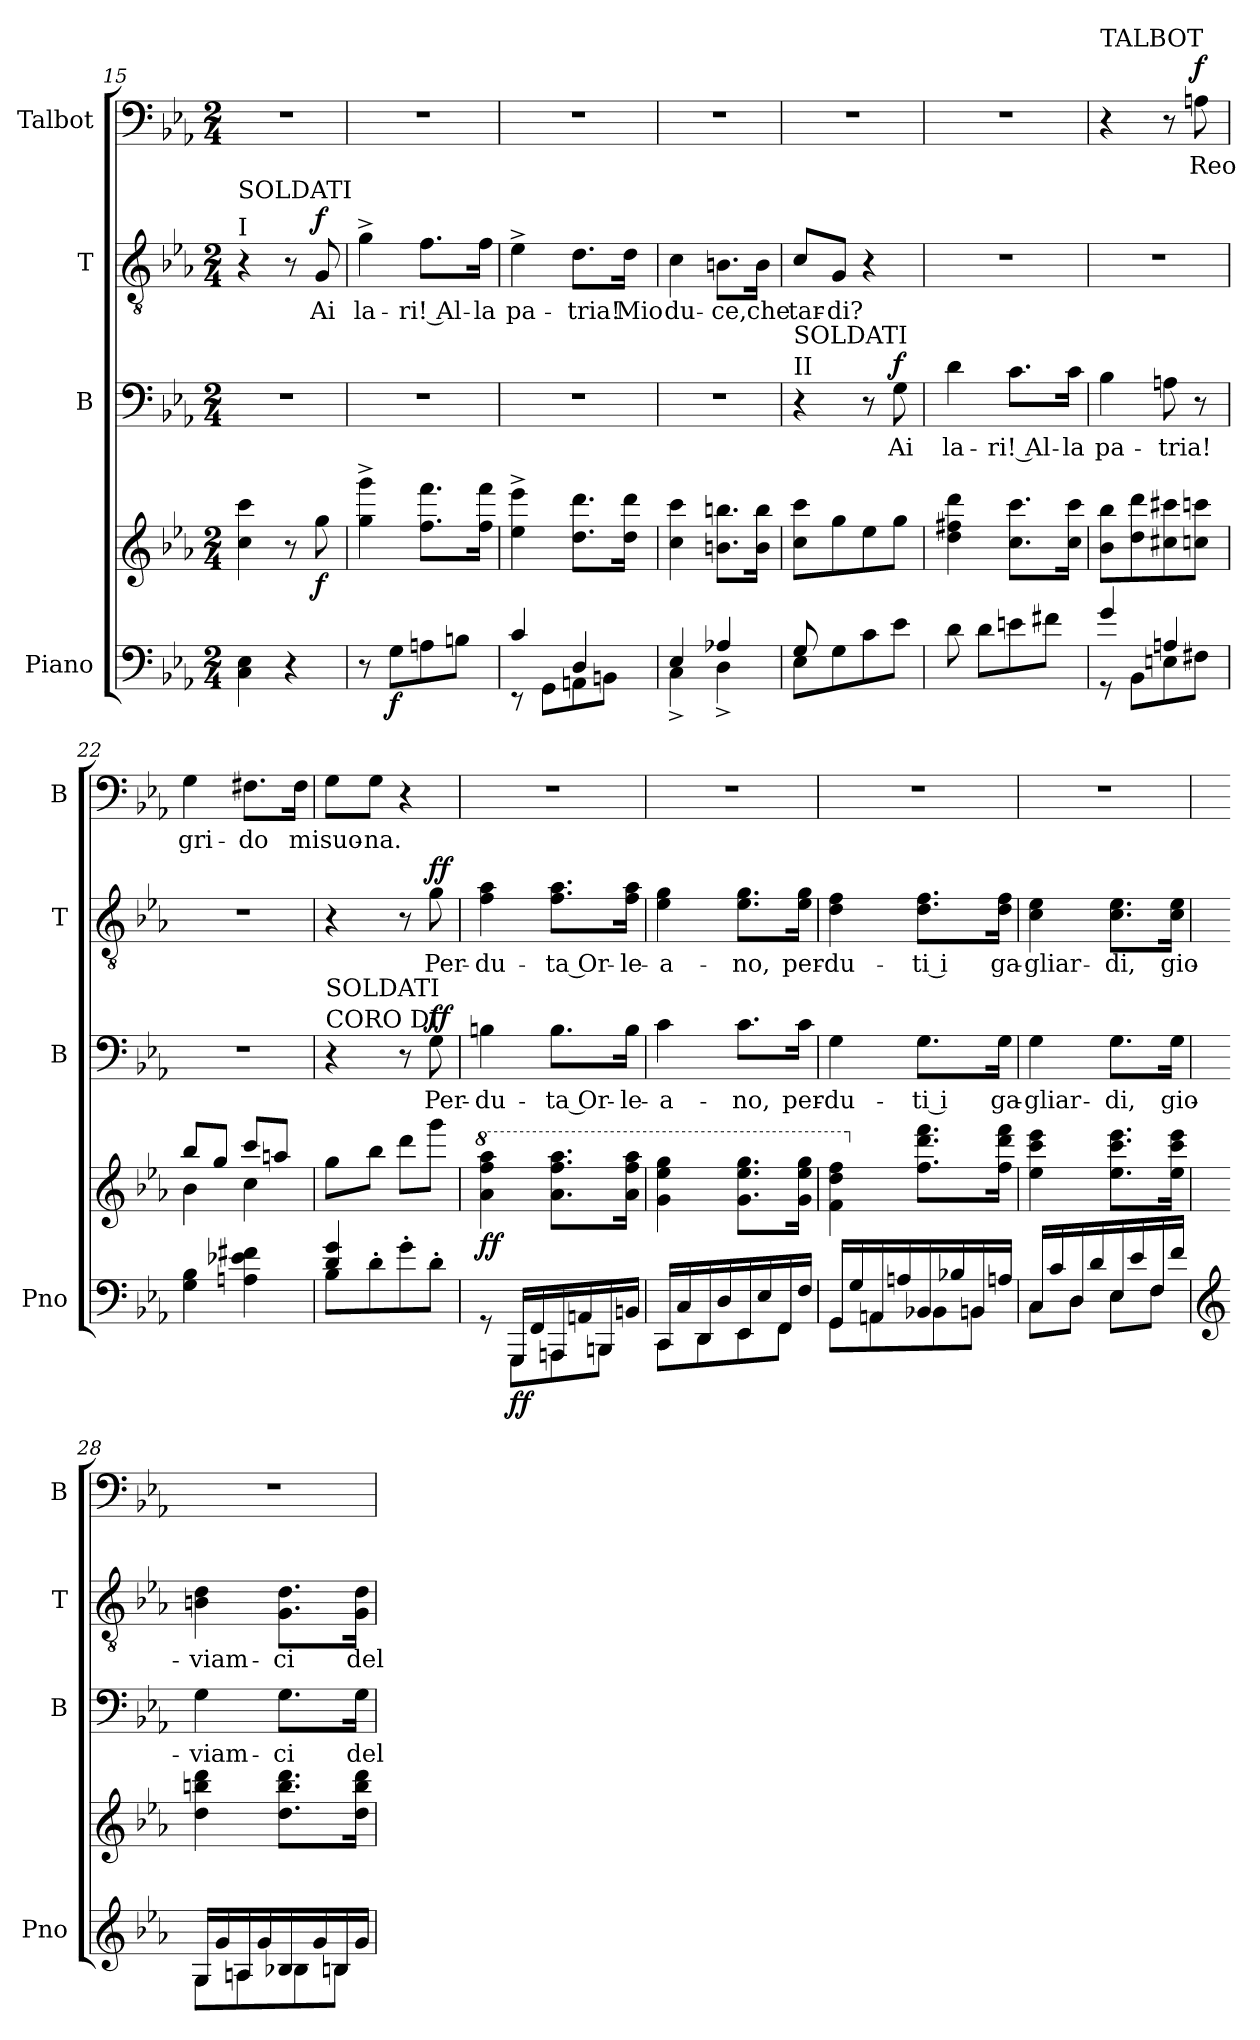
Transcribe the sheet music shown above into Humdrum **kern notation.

**kern	**kern	**dynam	**kern	**text	**dynam	**kern	**text	**dynam	**kern	**text	**dynam
*part4	*part4	*part4	*part3	*part3	*part3	*part2	*part2	*part2	*part1	*part1	*part1
*staff5	*staff4	*staff4/5	*staff3	*staff3	*staff3	*staff2	*staff2	*staff2	*staff1	*staff1	*staff1
*I"Piano	*	*	*I"B	*	*	*I"T	*	*	*I"Talbot	*	*
*I'Pno	*	*	*I'B	*	*	*I'T	*	*	*I'B	*	*
*clefF4	*clefG2	*	*clefF4	*	*	*clefGv2	*	*	*clefF4	*	*
*k[b-e-a-]	*k[b-e-a-]	*	*k[b-e-a-]	*	*	*k[b-e-a-]	*	*	*k[b-e-a-]	*	*
*M2/4	*M2/4	*	*M2/4	*	*	*M2/4	*	*	*M2/4	*	*
=15	=15	=15	=15	=15	=15	=15	=15	=15	=15	=15	=15
!	!	!	!	!	!	!LO:TX:a:t=SOLDATI	!	!	!	!	!
!	!	!	!	!	!	!LO:TX:a:t=I	!	!	!	!	!
4C\ 4E-\	4cc\ 4ccc\	.	2r	.	.	4r	.	.	2r	.	.
4r	8r	.	.	.	.	8r	.	.	.	.	.
!	!	!LO:DY:b	!	!	!	!	!LO:LY:b	!LO:DY:a	!	!	!
.	8gg\	f	.	.	.	8G/	Ai	f	.	.	.
=16	=16	=16	=16	=16	=16	=16	=16	=16	=16	=16	=16
!	!	!	!	!	!	!	!LO:LY:b	!	!	!	!
8r	4gg\^ 4ggg\^	.	2r	.	.	4g^\	la-	.	2r	.	.
!	!	!LO:DY:b=2	!	!	!	!	!	!	!	!	!
8G\L	.	f	.	.	.	.	.	.	.	.	.
!	!	!	!	!	!	!	!LO:LY:b	!	!	!	!
8An\	8.ff\ 8.fff\L	.	.	.	.	8.f\L	-ri! Al-	.	.	.	.
8Bn\J	.	.	.	.	.	.	.	.	.	.	.
!	!	!	!	!	!	!	!LO:LY:b	!	!	!	!
.	16ff\ 16fff\Jk	.	.	.	.	16f\Jk	-la	.	.	.	.
=17	=17	=17	=17	=17	=17	=17	=17	=17	=17	=17	=17
*^	*	*	*	*	*	*	*	*	*	*	*
!	!	!	!	!	!	!	!	!LO:LY:b	!	!	!	!
4c/	8r	4ee-\^ 4eee-\^	.	2r	.	.	4e-^\	pa-	.	2r	.	.
.	8GG\L	.	.	.	.	.	.	.	.	.	.	.
!	!	!	!	!	!	!	!	!LO:LY:b	!	!	!	!
4D/	8AAn\	8.dd\ 8.ddd\L	.	.	.	.	8.d\L	-tria!	.	.	.	.
.	8BBn\J	.	.	.	.	.	.	.	.	.	.	.
!	!	!	!	!	!	!	!	!LO:LY:b	!	!	!	!
.	.	16dd\ 16ddd\Jk	.	.	.	.	16d\Jk	Mio	.	.	.	.
=18	=18	=18	=18	=18	=18	=18	=18	=18	=18	=18	=18	=18
!	!	!	!	!	!	!	!	!LO:LY:b	!	!	!	!
4E-/	4C^\	4cc\ 4ccc\	.	2r	.	.	4c\	du-	.	2r	.	.
!	!	!	!	!	!	!	!	!LO:LY:b	!	!	!	!
4A-X/	4D^\	8.bn\ 8.bbn\L	.	.	.	.	8.Bn\L	-ce,	.	.	.	.
!	!	!	!	!	!	!	!	!LO:LY:b	!	!	!	!
.	.	16b\ 16bb\Jk	.	.	.	.	16B\Jk	che	.	.	.	.
=19	=19	=19	=19	=19	=19	=19	=19	=19	=19	=19	=19	=19
!	!	!	!	!LO:TX:a:t=SOLDATI	!	!	!	!	!	!	!	!
!	!	!	!	!LO:TX:a:t=II	!	!	!	!	!	!	!	!
!	!	!	!	!	!	!	!	!LO:LY:b	!	!	!	!
8E-\L	8G/	8cc\ 8ccc\L	.	4r	.	.	8c/L	tar-	.	2r	.	.
!	!	!	!	!	!	!	!	!LO:LY:b	!	!	!	!
8G\	4.ryy	8gg\	.	.	.	.	8G/J	-di?	.	.	.	.
8c\	.	8ee-\	.	8r	.	.	4r	.	.	.	.	.
!	!	!	!	!	!LO:LY:b	!LO:DY:a	!	!	!	!	!	!
8e-\J	.	8gg\J	.	8G\	Ai	f	.	.	.	.	.	.
*v	*v	*	*	*	*	*	*	*	*	*	*	*
=20	=20	=20	=20	=20	=20	=20	=20	=20	=20	=20	=20
!	!	!	!	!LO:LY:b	!	!	!	!	!	!	!
8d\	4dd\ 4ff#X\ 4ddd\	.	4d\	la-	.	2r	.	.	2r	.	.
8d\L	.	.	.	.	.	.	.	.	.	.	.
!	!	!	!	!LO:LY:b	!	!	!	!	!	!	!
8en\	8.cc\ 8.ccc\L	.	8.c\L	-ri! Al-	.	.	.	.	.	.	.
8f#X\J	.	.	.	.	.	.	.	.	.	.	.
!	!	!	!	!LO:LY:b	!	!	!	!	!	!	!
.	16cc\ 16ccc\Jk	.	16c\Jk	-la	.	.	.	.	.	.	.
!!LO:PB:g=z
=21	=21	=21	=21	=21	=21	=21	=21	=21	=21	=21	=21
*^	*	*	*	*	*	*	*	*	*	*	*
!	!	!	!	!	!	!	!	!	!	!LO:TX:a:t=TALBOT	!	!
!	!	!	!	!	!LO:LY:b	!	!	!	!	!	!	!
4g/	8r	8b-\ 8bb-\L	.	4B-\	pa-	.	2r	.	.	4r	.	.
.	8BB-\L	8dd\ 8ddd\	.	.	.	.	.	.	.	.	.	.
!	!	!	!	!	!LO:LY:b	!	!	!	!	!	!	!
4An/	8En\	8cc#X\ 8ccc#X\	.	8An\	-tria!	.	.	.	.	8r	.	.
!	!	!	!	!	!	!	!	!	!	!	!LO:LY:b	!LO:DY:a
.	8F#X\J	8ccn\ 8cccn\J	.	8r	.	.	.	.	.	8An\	Reo	f
=22	=22	=22	=22	=22	=22	=22	=22	=22	=22	=22	=22	=22
*	*	*^	*	*	*	*	*	*	*	*	*	*
!	!	!	!	!	!	!	!	!	!	!	!	!LO:LY:b	!
*v	*v	*	*	*	*	*	*	*	*	*	*	*	*
4G\ 4B-\	8bb-/L	4b-\	.	2r	.	.	2r	.	.	4G\	gri-	.
.	8gg/J	.	.	.	.	.	.	.	.	.	.	.
!	!	!	!	!	!	!	!	!	!	!	!LO:LY:b	!
4An\ 4e-X\ 4f#X\	8ccc/L	4cc\	.	.	.	.	.	.	.	8.F#X\L	-do	.
.	8aan/J	.	.	.	.	.	.	.	.	.	.	.
!	!	!	!	!	!	!	!	!	!	!	!LO:LY:b	!
.	.	.	.	.	.	.	.	.	.	16F#\Jk	mi	.
*	*v	*v	*	*	*	*	*	*	*	*	*	*
=23	=23	=23	=23	=23	=23	=23	=23	=23	=23	=23	=23
*^	*	*	*	*	*	*	*	*	*	*	*
!	!	!	!	!LO:TX:a:t=CORO DI	!	!	!	!	!	!	!	!
!	!	!	!	!LO:TX:a:t=SOLDATI	!	!	!	!	!	!	!	!
!	!	!	!	!	!	!	!	!	!	!	!LO:LY:b	!
8B-'\L	4d/ 4g/	8gg\L	.	4r	.	.	4r	.	.	8G\L	suo-	.
!	!	!	!	!	!	!	!	!	!	!	!LO:LY:b	!
8d'\	.	8bb-\J	.	.	.	.	.	.	.	8G\J	-na.	.
8g'\	4ryy	8ddd\L	.	8r	.	.	8r	.	.	4r	.	.
!	!	!	!	!	!LO:LY:b	!LO:DY:a	!	!LO:LY:b	!LO:DY:a	!	!	!
8d'\J	.	8ggg\J	.	8G\	Per-	ff	8g\	Per-	ff	.	.	.
=24	=24	=24	=24	=24	=24	=24	=24	=24	=24	=24	=24	=24
*	*	*8va	*	*	*	*	*	*	*	*	*	*
!	!	!	!LO:DY:b	!	!LO:LY:b	!	!	!LO:LY:b	!	!	!	!
8rGG	8ryy	4aa-\ 4fff\ 4aaa-\	ff	4Bn\	-du-	.	4f!\ 4a-\	-du-	.	2r	.	.
!	!	!	!LO:DY:b=2	!	!	!	!	!	!	!	!	!
16GGG/LL	8GGG\L	.	ff	.	.	.	.	.	.	.	.	.
16FF/	.	.	.	.	.	.	.	.	.	.	.	.
!	!	!	!	!	!LO:LY:b	!	!	!LO:LY:b	!	!	!	!
16AAAn/	8AAA\	8.aa-\ 8.fff\ 8.aaa-\L	.	8.B\L	-ta Or-	.	8.f!\ 8.a-\L	-ta Or-	.	.	.	.
16AAn/	.	.	.	.	.	.	.	.	.	.	.	.
16BBBn/	8BBB\J	.	.	.	.	.	.	.	.	.	.	.
!	!	!	!	!	!LO:LY:b	!	!	!LO:LY:b	!	!	!	!
16BBn/JJ	.	16aa-\ 16fff\ 16aaa-\Jk	.	16B\Jk	-le-	.	16f!\ 16a-\Jk	-le-	.	.	.	.
=25	=25	=25	=25	=25	=25	=25	=25	=25	=25	=25	=25	=25
!	!	!	!	!	!LO:LY:b	!	!	!LO:LY:b	!	!	!	!
16CC/LL	8CC\L	4gg\ 4eee-\ 4ggg\	.	4c\	-a-	.	4e-!\ 4g\	-a-	.	2r	.	.
16C/	.	.	.	.	.	.	.	.	.	.	.	.
16DD/	8DD\	.	.	.	.	.	.	.	.	.	.	.
16D/	.	.	.	.	.	.	.	.	.	.	.	.
!	!	!	!	!	!LO:LY:b	!	!	!LO:LY:b	!	!	!	!
16EE-/	8EE-\	8.gg\ 8.eee-\ 8.ggg\L	.	8.c\L	-no,	.	8.e-!\ 8.g\L	-no,	.	.	.	.
16E-/	.	.	.	.	.	.	.	.	.	.	.	.
16FF/	8FF\J	.	.	.	.	.	.	.	.	.	.	.
!	!	!	!	!	!LO:LY:b	!	!	!LO:LY:b	!	!	!	!
16F/JJ	.	16gg\ 16eee-\ 16ggg\Jk	.	16c\Jk	per-	.	16e-!\ 16g\Jk	per-	.	.	.	.
!!LO:LB:g=z
=26	=26	=26	=26	=26	=26	=26	=26	=26	=26	=26	=26	=26
!	!	!	!	!	!LO:LY:b	!	!	!LO:LY:b	!	!	!	!
16GG/LL	8GG\L	4ff\ 4ddd\ 4fff\	.	4G\	-du-	.	4d!\ 4f\	-du-	.	2r	.	.
16G/	.	.	.	.	.	.	.	.	.	.	.	.
16AAn/	8AA\	.	.	.	.	.	.	.	.	.	.	.
16An/	.	.	.	.	.	.	.	.	.	.	.	.
*	*	*X8va	*	*	*	*	*	*	*	*	*	*
!	!	!	!	!	!LO:LY:b	!	!	!LO:LY:b	!	!	!	!
16BB-X/	8BB-\	8.ff\ 8.ddd\ 8.fff\L	.	8.G\L	-ti i	.	8.d!\ 8.f\L	-ti i	.	.	.	.
16B-X/	.	.	.	.	.	.	.	.	.	.	.	.
16BBn/	8BB\J	.	.	.	.	.	.	.	.	.	.	.
!	!	!	!	!	!LO:LY:b	!	!	!LO:LY:b	!	!	!	!
16An/JJ	.	16ff\ 16ddd\ 16fff\Jk	.	16G\Jk	ga-	.	16d!\ 16f\Jk	ga-	.	.	.	.
=27	=27	=27	=27	=27	=27	=27	=27	=27	=27	=27	=27	=27
!	!	!	!	!	!LO:LY:b	!	!	!LO:LY:b	!	!	!	!
16C/LL	8C\L	4ee-\ 4ccc\ 4eee-\	.	4G\	-gliar-	.	4c!\ 4e-\	-gliar-	.	2r	.	.
16c/	.	.	.	.	.	.	.	.	.	.	.	.
16D/	8D\J	.	.	.	.	.	.	.	.	.	.	.
16d/	.	.	.	.	.	.	.	.	.	.	.	.
!	!	!	!	!	!LO:LY:b	!	!	!LO:LY:b	!	!	!	!
16E-/	8E-\L	8.ee-\ 8.ccc\ 8.eee-\L	.	8.G\L	-di,	.	8.c!\ 8.e-\L	-di,	.	.	.	.
16e-/	.	.	.	.	.	.	.	.	.	.	.	.
16F/	8F\J	.	.	.	.	.	.	.	.	.	.	.
!	!	!	!	!	!LO:LY:b	!	!	!LO:LY:b	!	!	!	!
16f/JJ	.	16ee-\ 16ccc\ 16eee-\Jk	.	16G\Jk	gio-	.	16c!\ 16e-\Jk	gio-	.	.	.	.
=28	=28	=28	=28	=28	=28	=28	=28	=28	=28	=28	=28	=28
*clefG2	*	*	*	*	*	*	*	*	*	*	*	*
!	!	!	!	!	!LO:LY:b	!	!	!LO:LY:b	!	!	!	!
16G/LL	8G\L	4dd\ 4bbn\ 4ddd\	.	4G\	-viam-	.	4Bn!\ 4d\	-viam-	.	2r	.	.
16g/	.	.	.	.	.	.	.	.	.	.	.	.
16An/	8A\	.	.	.	.	.	.	.	.	.	.	.
16g/	.	.	.	.	.	.	.	.	.	.	.	.
!	!	!	!	!	!LO:LY:b	!	!	!LO:LY:b	!	!	!	!
16B-X/	8B-\	8.dd\ 8.bb\ 8.ddd\L	.	8.G\L	-ci	.	8.G!\ 8.d\L	-ci	.	.	.	.
16g/	.	.	.	.	.	.	.	.	.	.	.	.
16Bn/	8B\J	.	.	.	.	.	.	.	.	.	.	.
!	!	!	!	!	!LO:LY:b	!	!	!LO:LY:b	!	!	!	!
16g/JJ	.	16dd\ 16bb\ 16ddd\Jk	.	16G\Jk	del	.	16G!\ 16d\Jk	del	.	.	.	.
*v	*v	*	*	*	*	*	*	*	*	*	*	*
=	=	=	=	=	=	=	=	=	=	=	=
*-	*-	*-	*-	*-	*-	*-	*-	*-	*-	*-	*-
